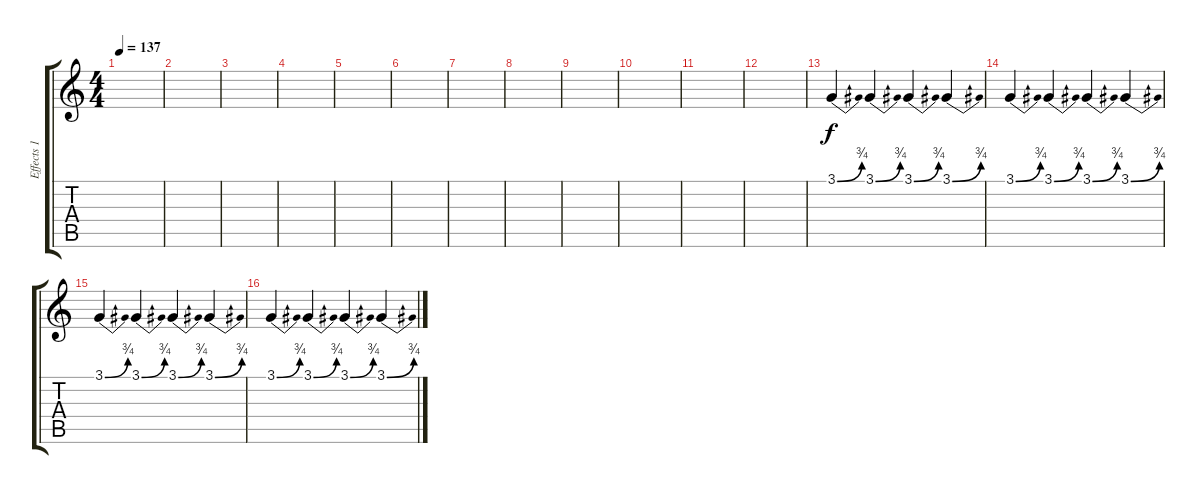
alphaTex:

\track ("Effects 1" "Effects 1") {instrument pizzicatostrings}
\staff {score tabs}
\tuning (E4 B3 G3 D3 A2 E2) {hide}
\ts (4 4)
\tempo 137
\clef g2
\ks c
|
|
|
|
|
|
|
|
|
|
|
|
3.1{be (bend 0 0 60 3)}.4{balance 12} 3.1{be (bend 0 0 60 3)}.4 3.1{be (bend 0 0 60 3)}.4 3.1{be (bend 0 0 60 3)}.4 |
3.1{be (bend 0 0 60 3)}.4{balance 12} 3.1{be (bend 0 0 60 3)}.4 3.1{be (bend 0 0 60 3)}.4 3.1{be (bend 0 0 60 3)}.4 |
3.1{be (bend 0 0 60 3)}.4{balance 12} 3.1{be (bend 0 0 60 3)}.4 3.1{be (bend 0 0 60 3)}.4 3.1{be (bend 0 0 60 3)}.4 |
3.1{be (bend 0 0 60 3)}.4{balance 12} 3.1{be (bend 0 0 60 3)}.4 3.1{be (bend 0 0 60 3)}.4 3.1{be (bend 0 0 60 3)}.4
